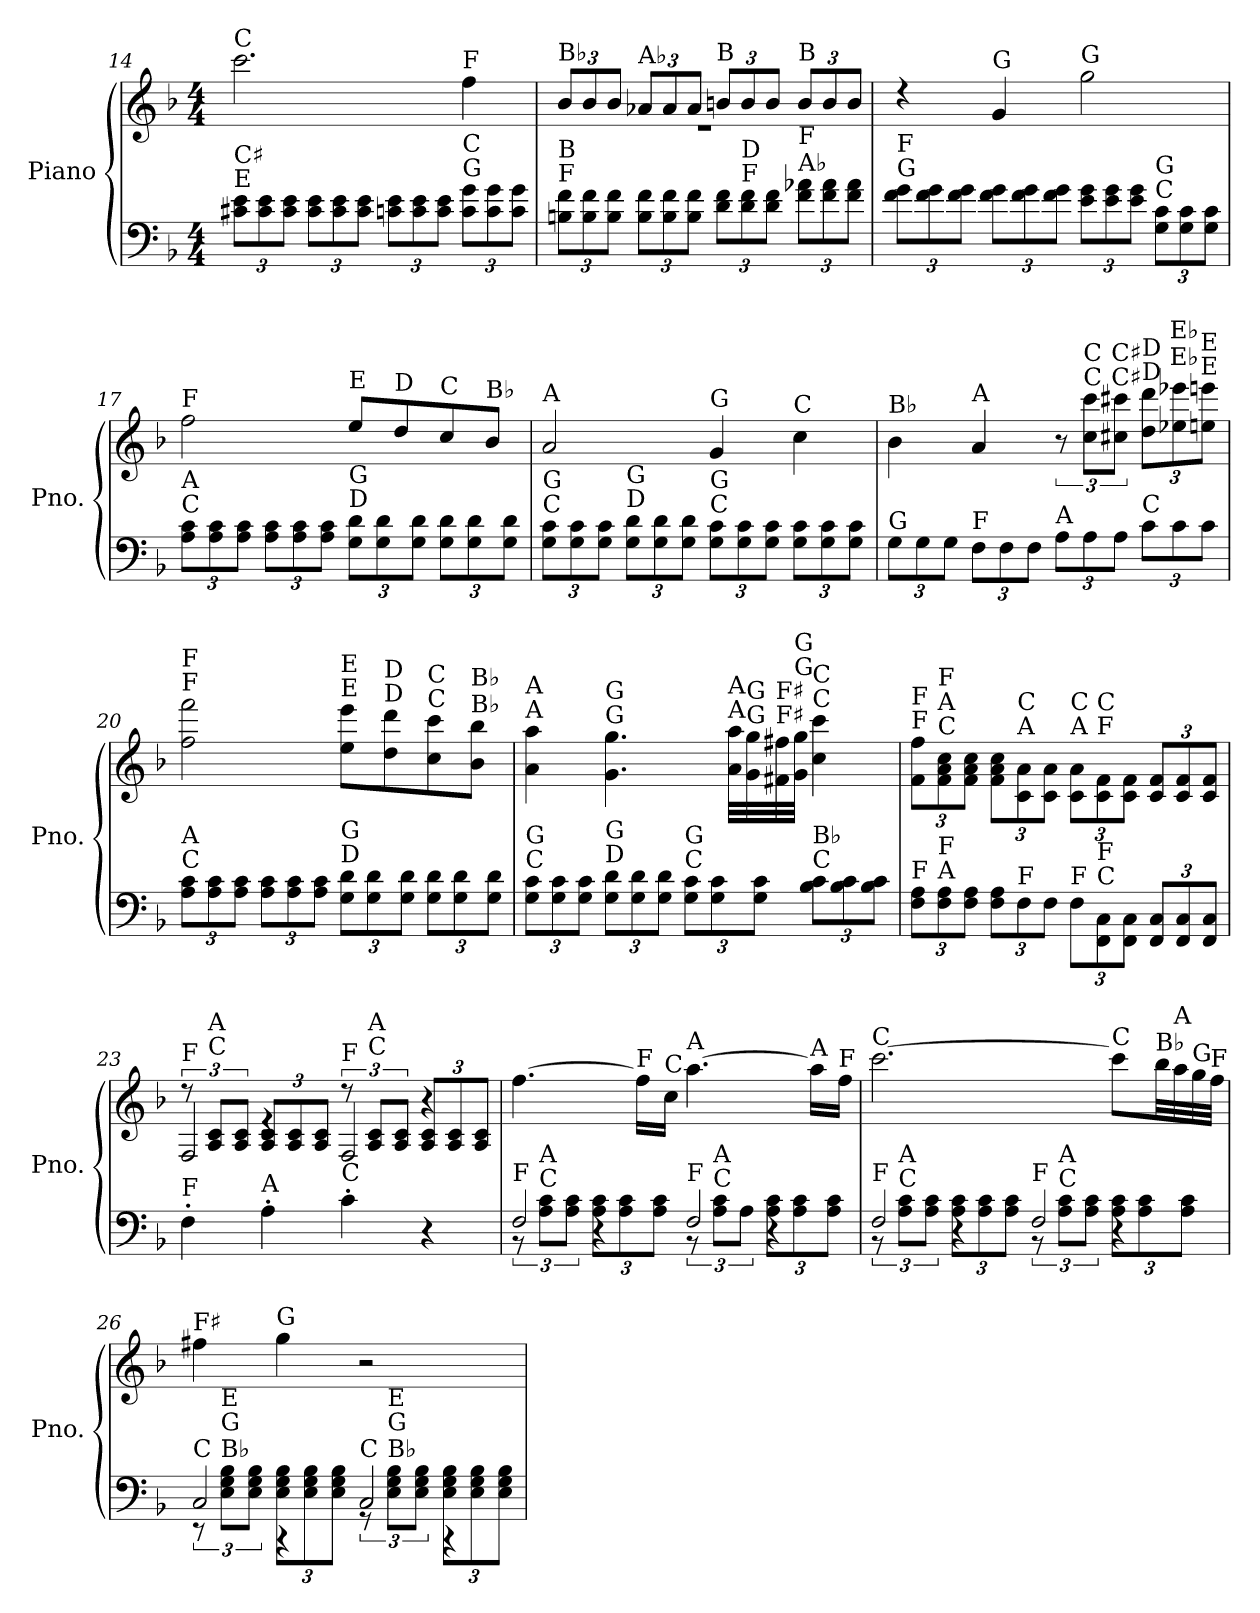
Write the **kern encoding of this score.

**kern	**kern
*part1	*part1
*staff2	*staff1
*I"Piano	*
*I'Pno.	*
*clefF4	*clefG2
*k[b-]	*k[b-]
*M4/4	*M4/4
*Xbrackettup	*
=14	=14
!	!LO:TX:a:t=C
!LO:TX:a:t=E	!
!LO:TX:a:t=C♯	!
12c#X\ 12e\L	2.ccc\
12c#\ 12e\	.
12c#\ 12e\J	.
12c#\ 12e\L	.
12c#\ 12e\	.
12c#\ 12e\J	.
12cn\ 12e\L	.
12c\ 12e\	.
12c\ 12e\J	.
!	!LO:TX:a:t=F
!LO:TX:a:t=G	!
!LO:TX:a:t=C	!
12c\ 12g\L	4ff\
12c\ 12g\	.
12c\ 12g\J	.
=15	=15
*	*Xbrackettup
*	*^
!	!LO:TX:a:t=B♭	!
!LO:TX:a:t=F	!	!
!LO:TX:a:t=B	!	!
12Bn\ 12f\L	12b-/L	1r
12B\ 12f\	12b-/	.
12B\ 12f\J	12b-/J	.
!	!LO:TX:a:t=A♭	!
12B\ 12f\L	12a-X/L	.
12B\ 12f\	12a-/	.
12B\ 12f\J	12a-/J	.
!	!LO:TX:a:t=B	!
12d\ 12f\L	12bn/L	.
!LO:TX:a:t=F	!	!
!LO:TX:a:t=D	!	!
12d\ 12f\	12b/	.
12d\ 12f\J	12b/J	.
!	!LO:TX:a:t=B	!
!LO:TX:a:t=A♭	!	!
!LO:TX:a:t=F	!	!
12f\ 12a-X\L	12b/L	.
12f\ 12a-\	12b/	.
12f\ 12a-\J	12b/J	.
*	*v	*v
!!LO:PB:g=z
=16	=16
!LO:TX:a:t=G	!
!LO:TX:a:t=F	!
12f\ 12g\L	4rdd
12f\ 12g\	.
12f\ 12g\J	.
!	!LO:TX:a:t=G
12f\ 12g\L	4g/
12f\ 12g\	.
12f\ 12g\J	.
!	!LO:TX:a:t=G
12e\ 12g\L	2gg\
12e\ 12g\	.
12e\ 12g\J	.
!LO:TX:a:t=C	!
!LO:TX:a:t=G	!
12G\ 12c\L	.
12G\ 12c\	.
12G\ 12c\J	.
=17	=17
!	!LO:TX:a:t=F
!LO:TX:a:t=C	!
!LO:TX:a:t=A	!
12A\ 12c\L	2ff\
12A\ 12c\	.
12A\ 12c\J	.
12A\ 12c\L	.
12A\ 12c\	.
12A\ 12c\J	.
!	!LO:TX:a:t=E
!LO:TX:a:t=D	!
!LO:TX:a:t=G	!
12G\ 12d\L	8ee/L
12G\ 12d\	.
!	!LO:TX:a:t=D
.	8dd/
12G\ 12d\J	.
!	!LO:TX:a:t=C
12G\ 12d\L	8cc/
12G\ 12d\	.
!	!LO:TX:a:t=B♭
.	8b-/J
12G\ 12d\J	.
=18	=18
!	!LO:TX:a:t=A
!LO:TX:a:t=C	!
!LO:TX:a:t=G	!
12G\ 12c\L	2a/
12G\ 12c\	.
12G\ 12c\J	.
!LO:TX:a:t=D	!
!LO:TX:a:t=G	!
12G\ 12d\L	.
12G\ 12d\	.
12G\ 12d\J	.
!	!LO:TX:a:t=G
!LO:TX:a:t=C	!
!LO:TX:a:t=G	!
12G\ 12c\L	4g/
12G\ 12c\	.
12G\ 12c\J	.
!	!LO:TX:a:t=C
12G\ 12c\L	4cc\
12G\ 12c\	.
12G\ 12c\J	.
!!LO:LB:g=z
=19	=19
!	!LO:TX:a:t=B♭
!LO:TX:a:t=G	!
12G\L	4b-\
12G\	.
12G\J	.
!	!LO:TX:a:t=A
!LO:TX:a:t=F	!
12F\L	4a/
12F\	.
12F\J	.
*	*brackettup
!LO:TX:a:t=A	!
12A\L	12r
!	!LO:TX:a:t=C
!	!LO:TX:a:t=C
12A\	12cc\ 12ccc\L
!	!LO:TX:a:t=C♯
!	!LO:TX:a:t=C♯
12A\J	12cc#X\ 12ccc#X\J
*	*Xbrackettup
!	!LO:TX:a:t=D
!	!LO:TX:a:t=D
!LO:TX:a:t=C	!
12c\L	12dd\ 12ddd\L
!	!LO:TX:a:t=E♭
!	!LO:TX:a:t=E♭
12c\	12ee-X\ 12eee-X\
!	!LO:TX:a:t=E
!	!LO:TX:a:t=E
12c\J	12een\ 12eeen\J
=20	=20
!	!LO:TX:a:t=F
!	!LO:TX:a:t=F
!LO:TX:a:t=C	!
!LO:TX:a:t=A	!
12A\ 12c\L	2ff\ 2fff\
12A\ 12c\	.
12A\ 12c\J	.
12A\ 12c\L	.
12A\ 12c\	.
12A\ 12c\J	.
!	!LO:TX:a:t=E
!	!LO:TX:a:t=E
!LO:TX:a:t=D	!
!LO:TX:a:t=G	!
12G\ 12d\L	8ee\ 8eee\L
12G\ 12d\	.
!	!LO:TX:a:t=D
!	!LO:TX:a:t=D
.	8dd\ 8ddd\
12G\ 12d\J	.
!	!LO:TX:a:t=C
!	!LO:TX:a:t=C
12G\ 12d\L	8cc\ 8ccc\
12G\ 12d\	.
!	!LO:TX:a:t=B♭
!	!LO:TX:a:t=B♭
.	8b-\ 8bb-\J
12G\ 12d\J	.
=21	=21
!	!LO:TX:a:t=A
!	!LO:TX:a:t=A
!LO:TX:a:t=C	!
!LO:TX:a:t=G	!
12G\ 12c\L	4a\ 4aa\
12G\ 12c\	.
12G\ 12c\J	.
!	!LO:TX:a:t=G
!	!LO:TX:a:t=G
!LO:TX:a:t=D	!
!LO:TX:a:t=G	!
12G\ 12d\L	4.g\ 4.gg\
12G\ 12d\	.
12G\ 12d\J	.
!LO:TX:a:t=C	!
!LO:TX:a:t=G	!
12G\ 12c\L	.
12G\ 12c\	.
!	!LO:TX:a:t=A
!	!LO:TX:a:t=A
.	32a\ 32aa\LLL
!	!LO:TX:a:t=G
!	!LO:TX:a:t=G
.	32g\ 32gg\
12G\ 12c\J	.
!	!LO:TX:a:t=F♯
!	!LO:TX:a:t=F♯
.	32f#X\ 32ff#X\
!	!LO:TX:a:t=G
!	!LO:TX:a:t=G
.	32g\ 32gg\JJJ
!	!LO:TX:a:t=C
!	!LO:TX:a:t=C
!LO:TX:a:t=C	!
!LO:TX:a:t=B♭	!
12B-\ 12c\L	4cc\ 4ccc\
12B-\ 12c\	.
12B-\ 12c\J	.
!!LO:LB:g=z
=22	=22
!	!LO:TX:a:t=F
!	!LO:TX:a:t=F
!LO:TX:a:t=F	!
12F\ 12A\L	12f\ 12ff\L
!	!LO:TX:a:t=C
!	!LO:TX:a:t=A
!	!LO:TX:a:t=F
!LO:TX:a:t=A	!
!LO:TX:a:t=F	!
12F\ 12A\	12f\ 12a\ 12cc\
12F\ 12A\J	12f\ 12a\ 12cc\J
12F\ 12A\L	12f\ 12a\ 12cc\L
!	!LO:TX:a:t=A
!	!LO:TX:a:t=C
!LO:TX:a:t=F	!
12F\	12c\ 12a\
12F\J	12c\ 12a\J
!	!LO:TX:a:t=A
!	!LO:TX:a:t=C
!LO:TX:a:t=F	!
12F\L	12c\ 12a\L
!	!LO:TX:a:t=F
!	!LO:TX:a:t=C
!LO:TX:a:t=C	!
!LO:TX:a:t=F	!
12FF\ 12C\	12c\ 12f\
12FF\ 12C\J	12c\ 12f\J
12FF/ 12C/L	12c/ 12f/L
12FF/ 12C/	12c/ 12f/
12FF/ 12C/J	12c/ 12f/J
=23	=23
*	*brackettup
*	*^
*	*	*^
!	!LO:TX:a:t=F	!	!
!LO:TX:a:t=F	!	!	!
4F'\	12r	4ryy	2F/
!	!LO:TX:a:t=C	!	!
!	!LO:TX:a:t=A	!	!
.	12A/ 12c/L	.	.
.	12A/ 12c/J	.	.
*	*	*Xbrackettup	*
!LO:TX:a:t=A	!	!	!
4A'\	4re	12A/ 12c/L	.
.	.	12A/ 12c/	.
.	.	12A/ 12c/J	.
*	*brackettup	*	*
!	!LO:TX:a:t=F	!	!
!LO:TX:a:t=C	!	!	!
4c'\	12r	4ryy	2F/
!	!LO:TX:a:t=C	!	!
!	!LO:TX:a:t=A	!	!
.	12A/ 12c/L	.	.
.	12A/ 12c/J	.	.
*	*	*Xbrackettup	*
4r	4r	12A/ 12c/L	.
.	.	12A/ 12c/	.
.	.	12A/ 12c/J	.
*	*v	*v	*v
=24	=24
*brackettup	*
*^	*^
*	*^	*	*
!	!	!	!LO:TX:a:t=F	!
!LO:TX:a:t=F	!	!	!	!
*	*	*	*v	*v
12rBB	4ryy	2F/	[4.ff\
!LO:TX:a:t=C	!	!	!
!LO:TX:a:t=A	!	!	!
12A\ 12c\L	.	.	.
12A\ 12c\J	.	.	.
*	*Xbrackettup	*	*
4r	12A\ 12c\L	.	.
.	12A\ 12c\	.	.
!	!	!	!LO:TX:a:t=F
.	.	.	16ff\LL]
.	12A\ 12c\J	.	.
!	!	!	!LO:TX:a:t=C
.	.	.	16cc\JJ
*brackettup	*	*	*
!	!	!	!LO:TX:a:t=A
!LO:TX:a:t=F	!	!	!
12rBB	4ryy	2F/	[4.aa\
!LO:TX:a:t=C	!	!	!
!LO:TX:a:t=A	!	!	!
12A\ 12c\L	.	.	.
12A\ 12c\yyJ	.	.	.
*	*Xbrackettup	*	*
4r	12A\ 12c\L	.	.
.	12A\ 12c\	.	.
!	!	!	!LO:TX:a:t=A
.	.	.	16aa\LL]
.	12A\ 12c\J	.	.
!	!	!	!LO:TX:a:t=F
.	.	.	16ff\JJ
!!LO:LB:g=z
=25	=25	=25	=25
*brackettup	*	*	*
!	!	!	!LO:TX:a:t=C
!LO:TX:a:t=F	!	!	!
12rBB	4ryy	2F/	[2.ccc\
!LO:TX:a:t=C	!	!	!
!LO:TX:a:t=A	!	!	!
12A\ 12c\L	.	.	.
12A\ 12c\J	.	.	.
*	*Xbrackettup	*	*
4r	12A\ 12c\L	.	.
.	12A\ 12c\	.	.
.	12A\ 12c\J	.	.
*brackettup	*	*	*
!LO:TX:a:t=F	!	!	!
12rBB	4ryy	2F/	.
!LO:TX:a:t=C	!	!	!
!LO:TX:a:t=A	!	!	!
12A\ 12c\L	.	.	.
12A\ 12c\J	.	.	.
*	*Xbrackettup	*	*
!	!	!	!LO:TX:a:t=C
4r	12A\ 12c\L	.	8ccc\L]
.	12A\ 12c\	.	.
!	!	!	!LO:TX:a:t=B♭
.	.	.	32bb-\LL
!	!	!	!LO:TX:a:t=A
.	.	.	32aa\
.	12A\ 12c\J	.	.
!	!	!	!LO:TX:a:t=G
.	.	.	32gg\
!	!	!	!LO:TX:a:t=F
.	.	.	32ff\JJJ
=26	=26	=26	=26
*brackettup	*	*	*
!	!	!	!LO:TX:a:t=F♯
!LO:TX:a:t=C	!	!	!
12rEE	4ryy	2C/	4ff#X\
!LO:TX:a:t=B♭	!	!	!
!LO:TX:a:t=G	!	!	!
!LO:TX:a:t=E	!	!	!
12E\ 12G\ 12B-\L	.	.	.
12E\ 12G\ 12B-\J	.	.	.
*	*Xbrackettup	*	*
!	!	!	!LO:TX:a:t=G
4rCC	12E\ 12G\ 12B-\L	.	4gg\
.	12E\ 12G\ 12B-\	.	.
.	12E\ 12G\ 12B-\J	.	.
*brackettup	*	*	*
!LO:TX:a:t=C	!	!	!
12rGG	4ryy	2C/	2r
!LO:TX:a:t=B♭	!	!	!
!LO:TX:a:t=G	!	!	!
!LO:TX:a:t=E	!	!	!
12E\ 12G\ 12B-\L	.	.	.
12E\ 12G\ 12B-\J	.	.	.
*	*Xbrackettup	*	*
4rCC	12E\ 12G\ 12B-\L	.	.
.	12E\ 12G\ 12B-\	.	.
.	12E\ 12G\ 12B-\J	.	.
*v	*v	*v	*
=	=
*-	*-
